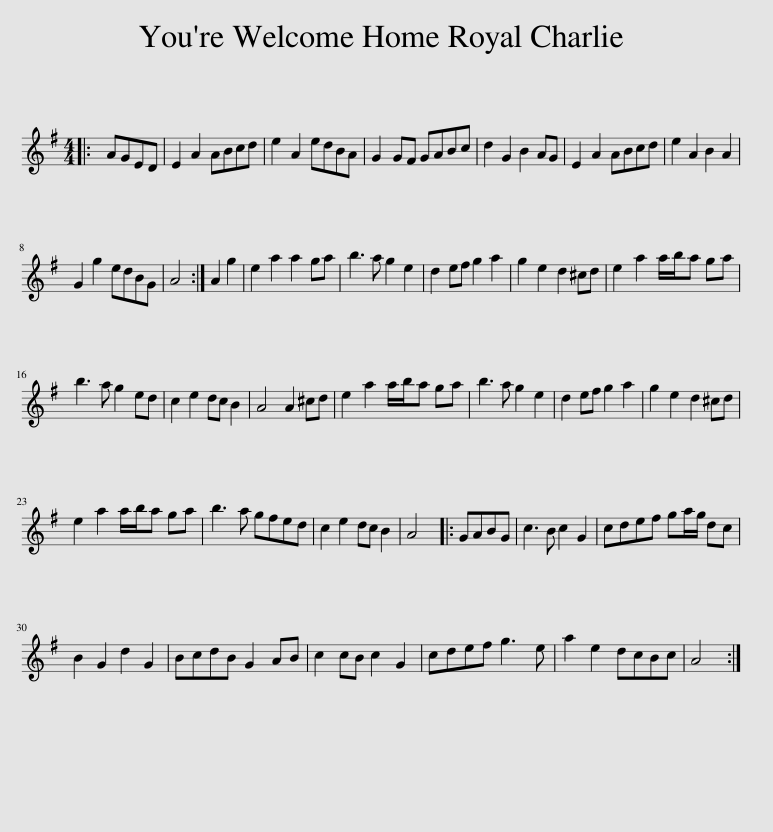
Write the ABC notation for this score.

X:1
L:1/8
M:4/4
I:linebreak $
K:G
V:1 treble
V:1
|: AGED | E2 A2 ABcd | e2 A2 edBA | G2 GF GABc | d2 G2 B2 AG | %5
 E2 A2 ABcd | e2 A2 B2 A2 |$ G2 g2 edBG | A4 :| A2 g2 | %10
 e2 a2 a2 ga | b3 a g2 e2 | d2 ef g2 a2 | g2 e2 d2 ^cd | e2 a2 a/b/a ga |$ %15
 b3 a g2 ed | c2 e2 dc B2 | A4 A2 ^cd | e2 a2 a/b/a ga | b3 a g2 e2 | %20
 d2 ef g2 a2 | g2 e2 d2 ^cd |$ e2 a2 a/b/a ga | b3 a gfed | c2 e2 dc B2 | %25
 A4 |: GABG | c3 B c2 G2 | cdef ga/g/ dc |$ B2 G2 d2 G2 | %30
 BcdB G2 AB | c2 cB c2 G2 | cdef g3 e | a2 e2 dcBc | A4 :| %35
